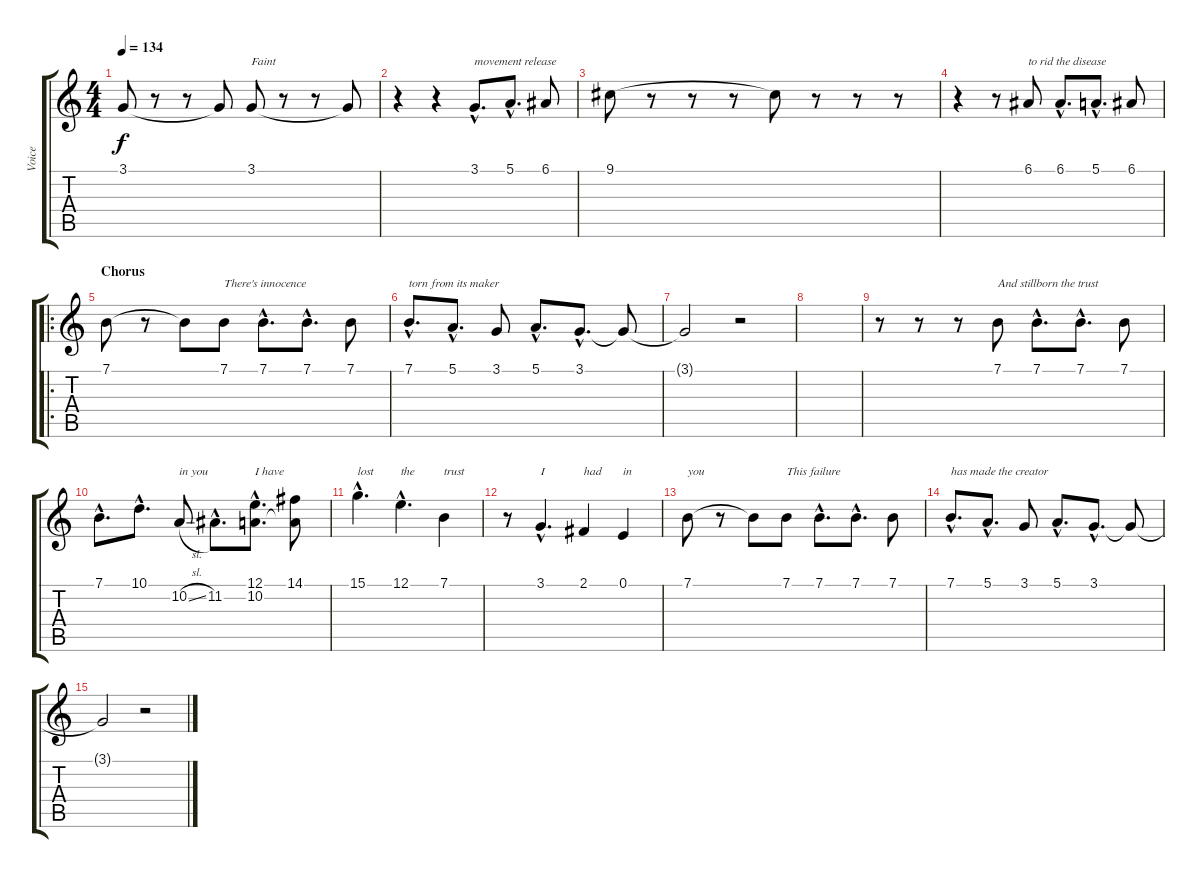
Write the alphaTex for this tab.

\track ("Voice" "Voice") {instrument pad1newage}
\staff {score tabs}
\tuning (E4 B3 G3 D3 A2 E2) {hide}
\ts (4 4)
\tempo 134
\clef g2
\ks c
3.1.8{dy f} r.8 r.8 3.1{t}.8 3.1.8{txt "Faint"} r.8 r.8 3.1{t}.8 |
r.4 r.4 3.1{hac}.8{d txt "movement release"} 5.1{hac}.8{d} 6.1.8 |
9.1.8 r.8 r.8 r.8 9.1{t}.8 r.8 r.8 r.8 |
r.4 r.8 6.1.8{txt "to rid the disease"} 6.1{hac}.8{d} 5.1{hac}.8{d} 6.1.8 |
\ro
\section ("" "Chorus")
7.1.8 r.8 7.1{t}.8 7.1.8{txt "There's innocence"} 7.1{hac}.8{d} 7.1{hac}.8{d} 7.1.8 |
7.1{hac}.8{d txt "torn from its maker"} 5.1{hac}.8{d} 3.1.8 5.1{hac}.8{d} 3.1{hac}.8{d} 3.1{t}.8 |
3.1{t}.2 r.2 |
|
r.8 r.8 r.8 7.1.8{txt "And stillborn the trust"} 7.1{hac}.8{d} 7.1{hac}.8{d} 7.1.8 |
7.1{hac}.8{d} 10.1{hac}.8{d} 10.2{sl}.8{txt "in you"} 11.2{hac}.8{d} (12.1{hac} 10.2{hac}).8{d txt "I have"} (14.1 10.2{t}).8 |
15.1{hac}.4{d txt "lost"} 12.1{hac}.4{d txt "the"} 7.1.4{txt "trust"} |
r.8 3.1{hac}.4{d txt "I"} 2.1.4{txt "had"} 0.1.4{txt "in"} |
7.1.8{txt "you"} r.8 7.1{t}.8 7.1.8{txt "This failure "} 7.1{hac}.8{d} 7.1{hac}.8{d} 7.1.8 |
7.1{hac}.8{d txt "has made the creator"} 5.1{hac}.8{d} 3.1.8 5.1{hac}.8{d} 3.1{hac}.8{d} 3.1{t}.8 |
3.1{t}.2 r.2
